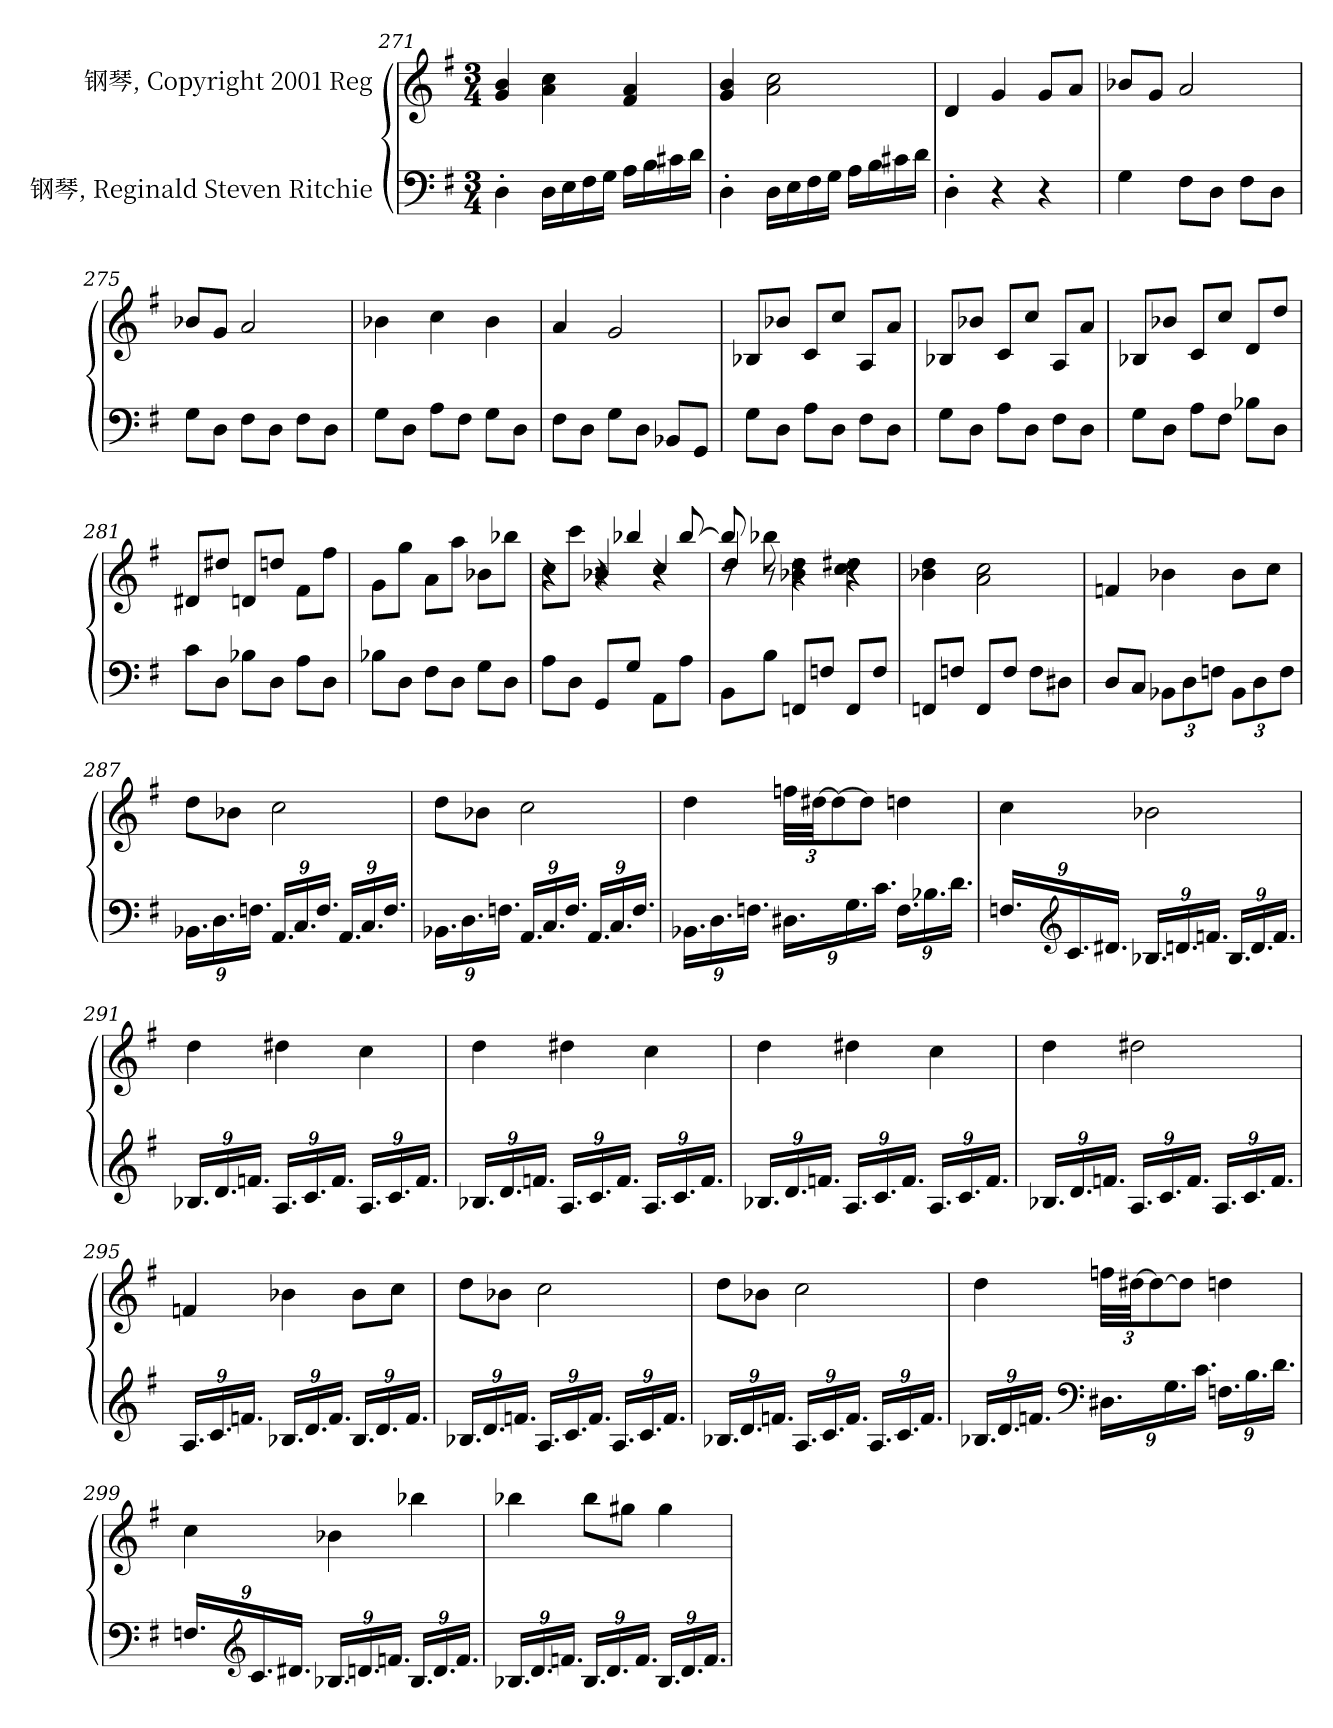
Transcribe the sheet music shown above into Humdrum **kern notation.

**kern	**kern
*part2	*part1
*staff2	*staff1
*I"钢琴, Reginald Steven Ritchie	*I"钢琴, Copyright 2001 Reg
*clefF4	*clefG2
*k[f#]	*k[f#]
*M3/4	*M3/4
=271	=271
4D'\	4g/ 4b/
16D\LL	4a\ 4cc\
16E\	.
16F#\	.
16G\JJ	.
16A\LL	4f#/ 4a/
16B\	.
16c#X\	.
16d\JJ	.
=272	=272
4D'\	4g/ 4b/
16D\LL	2a\ 2cc\
16E\	.
16F#\	.
16G\JJ	.
16A\LL	.
16B\	.
16c#X\	.
16d\JJ	.
=273	=273
4D'\	4d/
4r	4g/
4r	8g/L
.	8a/J
=274	=274
4G\	8b-X/L
.	8g/J
8F#\L	2a/
8D\J	.
8F#\L	.
8D\J	.
!!LO:LB:g=z
=275	=275
8G\L	8b-X/L
8D\J	8g/J
8F#\L	2a/
8D\J	.
8F#\L	.
8D\J	.
=276	=276
8G\L	4b-X\
8D\J	.
8A\L	4cc\
8F#\J	.
8G\L	4b-\
8D\J	.
=277	=277
8F#\L	4a/
8D\J	.
8G\L	2g/
8D\J	.
8BB-X/L	.
8GG/J	.
=278	=278
8G\L	8B-X/L
8D\J	8b-X/J
8A\L	8c/L
8D\J	8cc/J
8F#\L	8A/L
8D\J	8a/J
=279	=279
8G\L	8B-X/L
8D\J	8b-X/J
8A\L	8c/L
8D\J	8cc/J
8F#\L	8A/L
8D\J	8a/J
!!LO:LB:g=z
=280	=280
8G\L	8B-X/L
8D\J	8b-X/J
8A\L	8c/L
8F#\J	8cc/J
8B-X\L	8d/L
8D\J	8dd/J
=281	=281
8c\L	8d#X/L
8D\J	8dd#X/J
8B-X\L	8dn/L
8D\J	8ddn/J
8A\L	8f#\L
8D\J	8ff#\J
=282	=282
8B-X\L	8g\L
8D\J	8gg\J
8F#\L	8a\L
8D\J	8aa\J
8G\L	8b-X\L
8D\J	8bb-X\J
=283	=283
*	*^
*	*	*^
8A\L	4r	8cc\L	4r
8D\J	.	8ccc\J	.
8GG/L	8r	4r	4b-X/
8G/J	4bb-X/	.	.
8AA\L	.	4r	4cc/
8A\J	[8bb-/	.	.
!!LO:LB:g=z	!!	!!
=284	=284	=284	=284
8BB\L	8bb-/]	8r	4dd/
8B\J	8r	8bb-X\	.
8FFn/L	4r	4b-X\ 4dd\	4r
8Fn/J	.	.	.
8FF/L	4r	4cc\ 4dd#X\	4r
8F/J	.	.	.
*	*v	*v	*v
=285	=285
8FFn/L	4b-X\ 4dd\
8Fn/J	.
8FF/L	2a\ 2cc\
8F/J	.
8F\L	.
8D#X\J	.
=286	=286
8D/L	4fn/
8C/J	.
*Xbrackettup	*
12BB-X\L	4b-X\
12D\	.
12Fn\J	.
12BB-\L	8b-\L
12D\	.
.	8cc\J
12F\J	.
=287	=287
18.BB-X\LL	8dd\L
18.D\	.
.	8b-X\J
18.Fn\JJ	.
18.AA/LL	2cc\
18.C/	.
18.F/JJ	.
18.AA/LL	.
18.C/	.
18.F/JJ	.
!!LO:PB:g=z
=288	=288
18.BB-X\LL	8dd\L
18.D\	.
.	8b-X\J
18.Fn\JJ	.
18.AA/LL	2cc\
18.C/	.
18.F/JJ	.
18.AA/LL	.
18.C/	.
18.F/JJ	.
=289	=289
18.BB-X\LL	4dd\
18.D\	.
18.Fn\JJ	.
*	*Xbrackettup
18.D#X\LL	48ffn\LLL
.	[48dd#X\JJ
.	12dd#\_
18.G\	.
.	8dd#\J]
18.c\JJ	.
18.F\LL	4ddn\
18.B-X\	.
18.d\JJ	.
!!LO:LB:g=z
=290	=290
18.Fn/LL	4cc\
*clefG2	*
18.c/	.
18.d#X/JJ	.
18.B-X/LL	2b-X\
18.dn/	.
18.fn/JJ	.
18.B-/LL	.
18.d/	.
18.f/JJ	.
=291	=291
18.B-X/LL	4dd\
18.d/	.
18.fn/JJ	.
18.A/LL	4dd#X\
18.c/	.
18.f/JJ	.
18.A/LL	4cc\
18.c/	.
18.f/JJ	.
!!LO:LB:g=z
=292	=292
18.B-X/LL	4dd\
18.d/	.
18.fn/JJ	.
18.A/LL	4dd#X\
18.c/	.
18.f/JJ	.
18.A/LL	4cc\
18.c/	.
18.f/JJ	.
=293	=293
18.B-X/LL	4dd\
18.d/	.
18.fn/JJ	.
18.A/LL	4dd#X\
18.c/	.
18.f/JJ	.
18.A/LL	4cc\
18.c/	.
18.f/JJ	.
!!LO:LB:g=z
=294	=294
18.B-X/LL	4dd\
18.d/	.
18.fn/JJ	.
18.A/LL	2dd#X\
18.c/	.
18.f/JJ	.
18.A/LL	.
18.c/	.
18.f/JJ	.
=295	=295
18.A/LL	4fn/
18.c/	.
18.fn/JJ	.
18.B-X/LL	4b-X\
18.d/	.
18.f/JJ	.
18.B-/LL	8b-\L
18.d/	.
.	8cc\J
18.f/JJ	.
!!LO:LB:g=z
=296	=296
18.B-X/LL	8dd\L
18.d/	.
.	8b-X\J
18.fn/JJ	.
18.A/LL	2cc\
18.c/	.
18.f/JJ	.
18.A/LL	.
18.c/	.
18.f/JJ	.
=297	=297
18.B-X/LL	8dd\L
18.d/	.
.	8b-X\J
18.fn/JJ	.
18.A/LL	2cc\
18.c/	.
18.f/JJ	.
18.A/LL	.
18.c/	.
18.f/JJ	.
!!LO:LB:g=z
=298	=298
18.B-X/LL	4dd\
18.d/	.
18.fn/JJ	.
*clefF4	*
18.D#X\LL	48ffn\LLL
.	[48dd#X\JJ
.	12dd#\_
18.G\	.
.	8dd#\J]
18.c\JJ	.
18.Fn\LL	4ddn\
18.B-\	.
18.d\JJ	.
=299	=299
18.Fn/LL	4cc\
*clefG2	*
18.c/	.
18.d#X/JJ	.
18.B-X/LL	4b-X\
18.dn/	.
18.fn/JJ	.
18.B-/LL	4bb-X\
18.d/	.
18.f/JJ	.
!!LO:PB:g=z
=300	=300
18.B-X/LL	4bb-X\
18.d/	.
18.fn/JJ	.
18.B-/LL	8bb-\L
18.d/	.
.	8gg#X\J
18.f/JJ	.
18.B-/LL	4gg#\
18.d/	.
18.f/JJ	.
=	=
*-	*-
